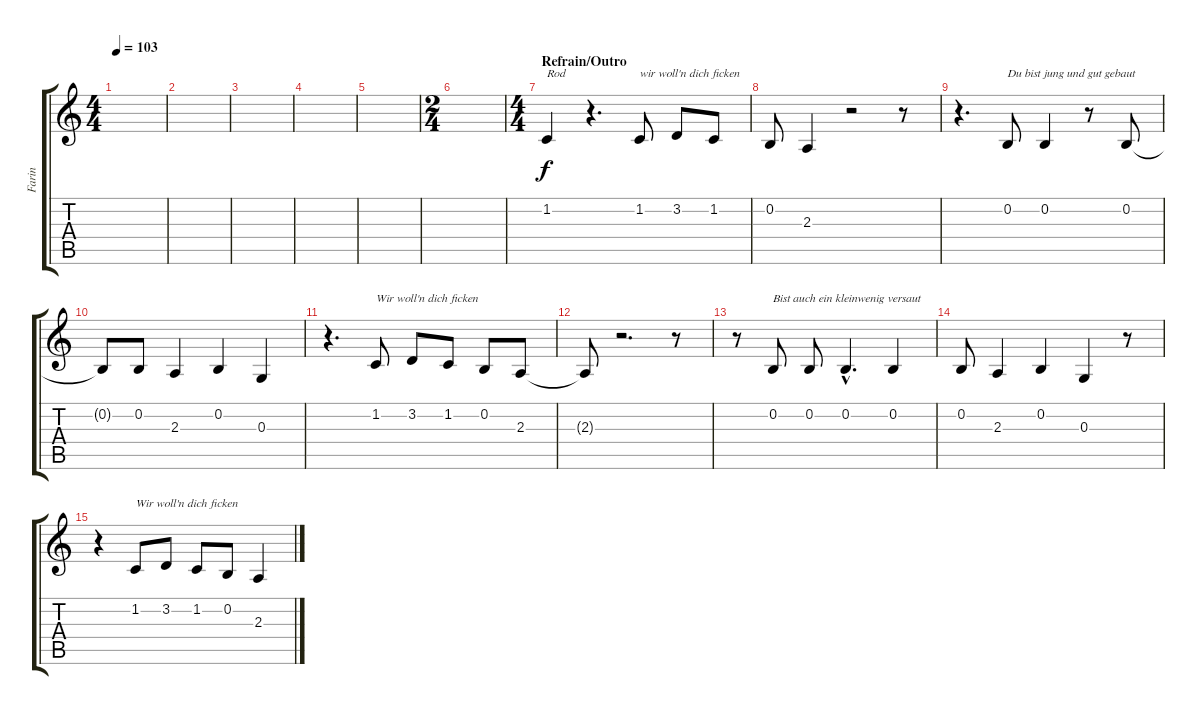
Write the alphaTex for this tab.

\track ("Farin" "Farin") {instrument altosax}
\staff {score tabs}
\tuning (E4 B3 G3 D3 A2 E2) {hide}
\ts (4 4)
\tempo 103
\clef g2
\ks c
|
|
|
|
|
\ts (2 4)
|
\ts (4 4)
\section ("" "Refrain/Outro")
1.2.4{txt "Rod" dy f} r.4{d} 1.2.8{txt "wir woll'n dich ficken"} 3.2.8 1.2.8 |
0.2.8 2.3.4 r.2 r.8 |
r.4{d} 0.2.8{txt "Du bist jung und gut gebaut"} 0.2.4 r.8 0.2.8 |
0.2{t}.8 0.2.8 2.3.4 0.2.4 0.3.4 |
r.4{d} 1.2.8{txt "Wir woll'n dich ficken"} 3.2.8 1.2.8 0.2.8 2.3.8 |
2.3{t}.8 r.2{d} r.8 |
r.8 0.2.8{txt "Bist auch ein kleinwenig versaut"} 0.2.8 0.2{hac}.4{d} 0.2.4 |
0.2.8 2.3.4 0.2.4 0.3.4 r.8 |
r.4 1.2.8{txt "Wir woll'n dich ficken"} 3.2.8 1.2.8 0.2.8 2.3.4
